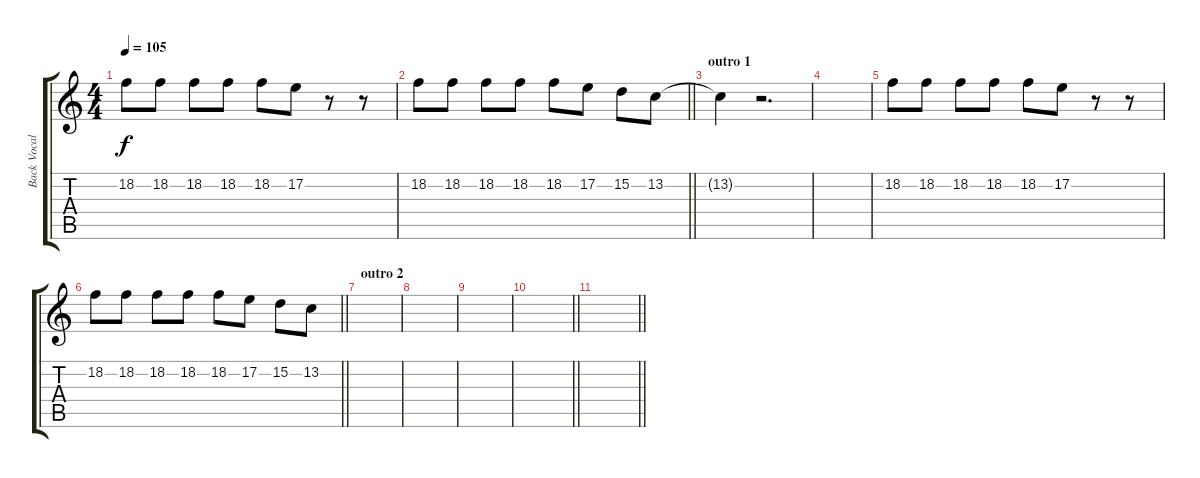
\track ("Back Vocal" "Back Vocal") {instrument oboe}
\staff {score tabs}
\tuning (E4 B3 G3 D3 A2 E2) {hide}
\ts (4 4)
\tempo 105
\clef g2
\ks c
18.2.8{dy f} 18.2.8 18.2.8 18.2.8 18.2.8 17.2.8 r.8 r.8 |
\barLineRight lightlight
18.2.8 18.2.8 18.2.8 18.2.8 18.2.8 17.2.8 15.2.8 13.2.8 |
\section ("" "outro 1")
13.2{t}.4 r.2{d} |
|
18.2.8 18.2.8 18.2.8 18.2.8 18.2.8 17.2.8 r.8 r.8 |
\barLineRight lightlight
18.2.8 18.2.8 18.2.8 18.2.8 18.2.8 17.2.8 15.2.8 13.2.8 |
\section ("" "outro 2")
|
|
|
\barLineRight lightlight
|
\barLineRight lightlight
